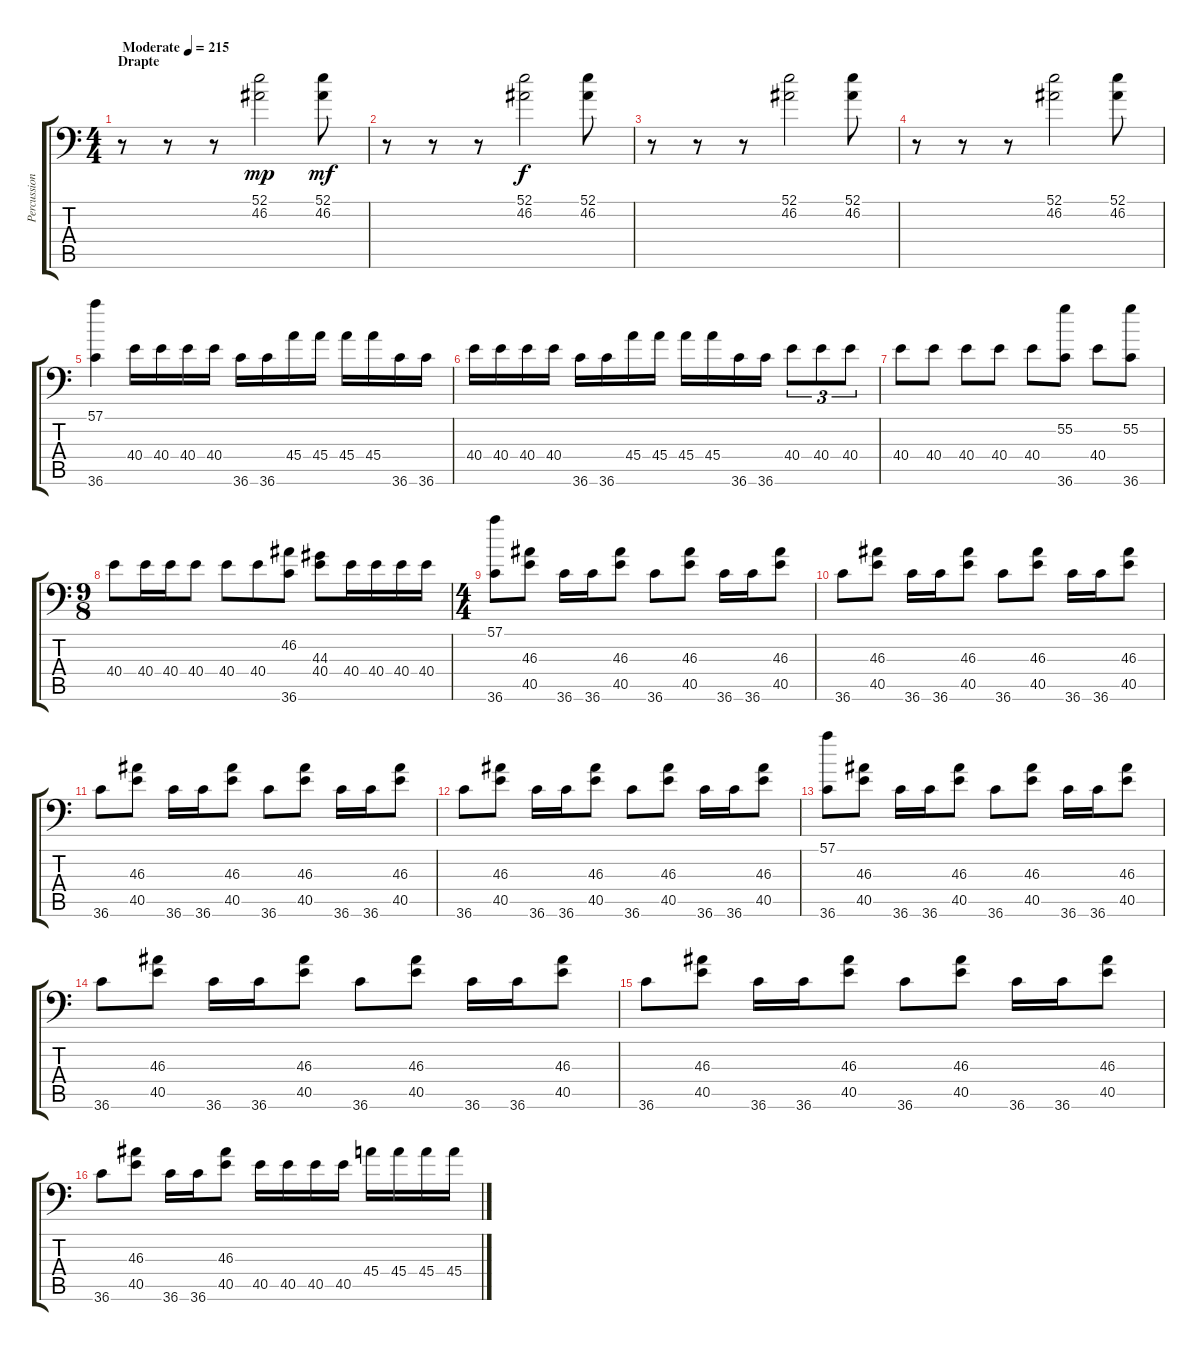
\track ("Percussion" "Percussion") {instrument acousticgrandpiano}
\staff {score tabs}
\tuning (C-1 C-1 C-1 C-1 C-1 C-1) {hide}
\ts (4 4)
\section ("" "Drapte")
\tempo (215 "Moderate")
\clef f4
\ks c
r.8{dy mp instrument acousticgrandpiano} r.8 r.8 (52.1 46.2).2 (52.1 46.2).8{dy mf} |
r.8 r.8 r.8 (52.1 46.2).2{dy f} (52.1 46.2).8 |
r.8 r.8 r.8 (52.1 46.2).2 (52.1 46.2).8 |
r.8 r.8 r.8 (52.1 46.2).2 (52.1 46.2).8 |
(57.1 36.6).4 40.4.16 40.4.16 40.4.16 40.4.16 36.6.16 36.6.16 45.4.16 45.4.16 45.4.16 45.4.16 36.6.16 36.6.16 |
40.4.16 40.4.16 40.4.16 40.4.16 36.6.16 36.6.16 45.4.16 45.4.16 45.4.16 45.4.16 36.6.16 36.6.16 40.4.8{tu (3 2)} 40.4.8{tu (3 2)} 40.4.8{tu (3 2)} |
40.4.8 40.4.8 40.4.8 40.4.8 40.4.8 (55.2 36.6).8 40.4.8 (55.2 36.6).8 |
\ts (9 8)
40.4.8 40.4.16 40.4.16 40.4.8 40.4.8 40.4.8 (46.2 36.6).8 (44.3 40.4).8 40.4.16 40.4.16 40.4.16 40.4.16 |
\ts (4 4)
(57.1 36.6).8 (46.3 40.5).8 36.6.16 36.6.16 (46.3 40.5).8 36.6.8 (46.3 40.5).8 36.6.16 36.6.16 (46.3 40.5).8 |
36.6.8 (46.3 40.5).8 36.6.16 36.6.16 (46.3 40.5).8 36.6.8 (46.3 40.5).8 36.6.16 36.6.16 (46.3 40.5).8 |
36.6.8 (46.3 40.5).8 36.6.16 36.6.16 (46.3 40.5).8 36.6.8 (46.3 40.5).8 36.6.16 36.6.16 (46.3 40.5).8 |
36.6.8 (46.3 40.5).8 36.6.16 36.6.16 (46.3 40.5).8 36.6.8 (46.3 40.5).8 36.6.16 36.6.16 (46.3 40.5).8 |
(57.1 36.6).8 (46.3 40.5).8 36.6.16 36.6.16 (46.3 40.5).8 36.6.8 (46.3 40.5).8 36.6.16 36.6.16 (46.3 40.5).8 |
36.6.8 (46.3 40.5).8 36.6.16 36.6.16 (46.3 40.5).8 36.6.8 (46.3 40.5).8 36.6.16 36.6.16 (46.3 40.5).8 |
36.6.8 (46.3 40.5).8 36.6.16 36.6.16 (46.3 40.5).8 36.6.8 (46.3 40.5).8 36.6.16 36.6.16 (46.3 40.5).8 |
36.6.8 (46.3 40.5).8 36.6.16 36.6.16 (46.3 40.5).8 40.5.16 40.5.16 40.5.16 40.5.16 45.4.16 45.4.16 45.4.16 45.4.16
